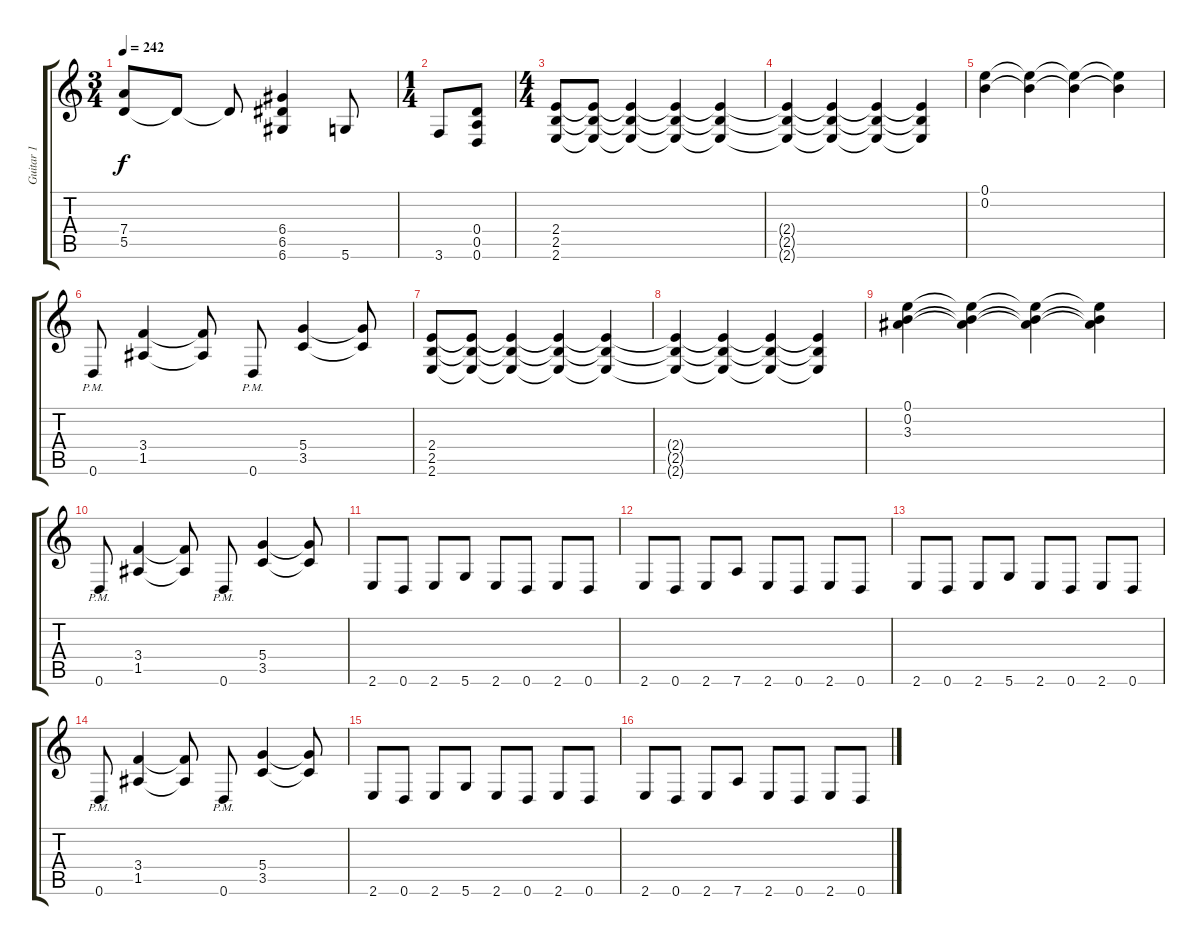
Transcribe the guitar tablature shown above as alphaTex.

\track ("Guitar 1" "Guitar 1") {instrument distortionguitar}
\staff {score tabs}
\tuning (E4 B3 G3 D3 A2 D2) {hide}
\ts (3 4)
\tempo 242
\clef g2
\ks c
(7.4 5.5).8{dy f} 5.5{t}.8 5.5{t}.8 (6.4 6.5 6.6).4 5.6.8 |
\ts (1 4)
3.6.8 (0.4 0.5 0.6).8 |
\ts (4 4)
(2.4 2.5 2.6).8 (2.4{t} 2.5{t} 2.6{t}).8 (2.4{t} 2.5{t} 2.6{t}).4 (2.4{t} 2.5{t} 2.6{t}).4 (2.4{t} 2.5{t} 2.6{t}).4 |
(2.4{t} 2.5{t} 2.6{t}).4 (2.4{t} 2.5{t} 2.6{t}).4 (2.4{t} 2.5{t} 2.6{t}).4 (2.4{t} 2.5{t} 2.6{t}).4 |
(0.1 0.2).4 (0.1{t} 0.2{t}).4 (0.1{t} 0.2{t}).4 (0.1{t} 0.2{t}).4 |
0.6{pm}.8 (3.4 1.5).4 (3.4{t} 1.5{t}).8 0.6{pm}.8 (5.4 3.5).4 (5.4{t} 3.5{t}).8 |
(2.4 2.5 2.6).8 (2.4{t} 2.5{t} 2.6{t}).8 (2.4{t} 2.5{t} 2.6{t}).4 (2.4{t} 2.5{t} 2.6{t}).4 (2.4{t} 2.5{t} 2.6{t}).4 |
(2.4{t} 2.5{t} 2.6{t}).4 (2.4{t} 2.5{t} 2.6{t}).4 (2.4{t} 2.5{t} 2.6{t}).4 (2.4{t} 2.5{t} 2.6{t}).4 |
(0.1 0.2 3.3).4 (0.1{t} 0.2{t} 3.3{t}).4 (0.1{t} 0.2{t} 3.3{t}).4 (0.1{t} 0.2{t} 3.3{t}).4 |
0.6{pm}.8 (3.4 1.5).4 (3.4{t} 1.5{t}).8 0.6{pm}.8 (5.4 3.5).4 (5.4{t} 3.5{t}).8 |
2.6.8 0.6.8 2.6.8 5.6.8 2.6.8 0.6.8 2.6.8 0.6.8 |
2.6.8 0.6.8 2.6.8 7.6.8 2.6.8 0.6.8 2.6.8 0.6.8 |
2.6.8 0.6.8 2.6.8 5.6.8 2.6.8 0.6.8 2.6.8 0.6.8 |
0.6{pm}.8 (3.4 1.5).4 (3.4{t} 1.5{t}).8 0.6{pm}.8 (5.4 3.5).4 (5.4{t} 3.5{t}).8 |
2.6.8 0.6.8 2.6.8 5.6.8 2.6.8 0.6.8 2.6.8 0.6.8 |
2.6.8 0.6.8 2.6.8 7.6.8 2.6.8 0.6.8 2.6.8 0.6.8
